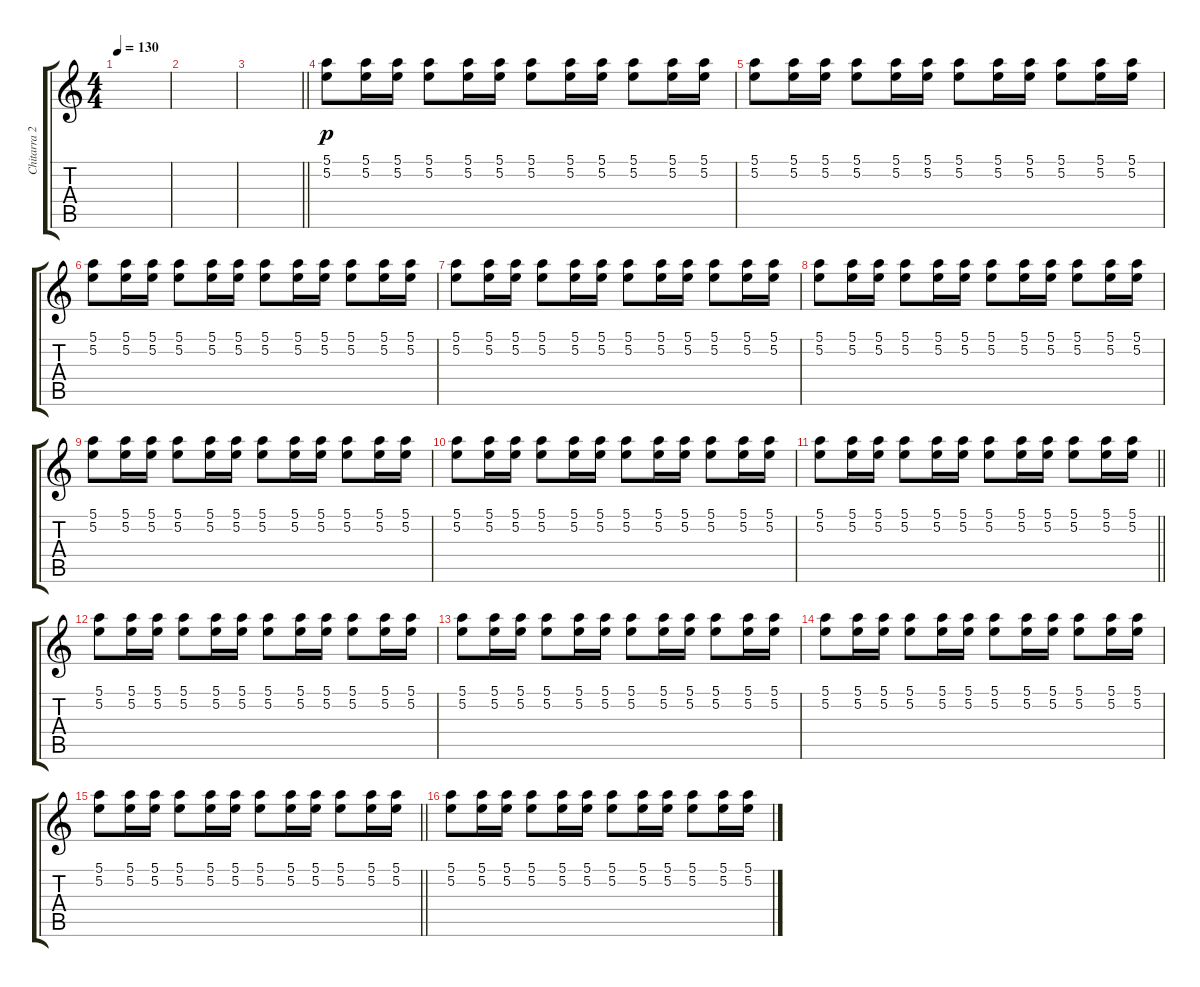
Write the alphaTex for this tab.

\track ("Chitarra 2" "Chitarra 2") {instrument distortionguitar}
\staff {score tabs}
\tuning (E4 B3 G3 D3 A2 E2) {hide}
\ts (4 4)
\tempo 130
\clef g2
\ks c
|
|
\barLineRight lightlight
|
(5.1 5.2).8{dy p} (5.1 5.2).16 (5.1 5.2).16 (5.1 5.2).8 (5.1 5.2).16 (5.1 5.2).16 (5.1 5.2).8 (5.1 5.2).16 (5.1 5.2).16 (5.1 5.2).8 (5.1 5.2).16 (5.1 5.2).16 |
(5.1 5.2).8 (5.1 5.2).16 (5.1 5.2).16 (5.1 5.2).8 (5.1 5.2).16 (5.1 5.2).16 (5.1 5.2).8 (5.1 5.2).16 (5.1 5.2).16 (5.1 5.2).8 (5.1 5.2).16 (5.1 5.2).16 |
(5.1 5.2).8 (5.1 5.2).16 (5.1 5.2).16 (5.1 5.2).8 (5.1 5.2).16 (5.1 5.2).16 (5.1 5.2).8 (5.1 5.2).16 (5.1 5.2).16 (5.1 5.2).8 (5.1 5.2).16 (5.1 5.2).16 |
(5.1 5.2).8 (5.1 5.2).16 (5.1 5.2).16 (5.1 5.2).8 (5.1 5.2).16 (5.1 5.2).16 (5.1 5.2).8 (5.1 5.2).16 (5.1 5.2).16 (5.1 5.2).8 (5.1 5.2).16 (5.1 5.2).16 |
(5.1 5.2).8 (5.1 5.2).16 (5.1 5.2).16 (5.1 5.2).8 (5.1 5.2).16 (5.1 5.2).16 (5.1 5.2).8 (5.1 5.2).16 (5.1 5.2).16 (5.1 5.2).8 (5.1 5.2).16 (5.1 5.2).16 |
(5.1 5.2).8 (5.1 5.2).16 (5.1 5.2).16 (5.1 5.2).8 (5.1 5.2).16 (5.1 5.2).16 (5.1 5.2).8 (5.1 5.2).16 (5.1 5.2).16 (5.1 5.2).8 (5.1 5.2).16 (5.1 5.2).16 |
(5.1 5.2).8 (5.1 5.2).16 (5.1 5.2).16 (5.1 5.2).8 (5.1 5.2).16 (5.1 5.2).16 (5.1 5.2).8 (5.1 5.2).16 (5.1 5.2).16 (5.1 5.2).8 (5.1 5.2).16 (5.1 5.2).16 |
\barLineRight lightlight
(5.1 5.2).8 (5.1 5.2).16 (5.1 5.2).16 (5.1 5.2).8 (5.1 5.2).16 (5.1 5.2).16 (5.1 5.2).8 (5.1 5.2).16 (5.1 5.2).16 (5.1 5.2).8 (5.1 5.2).16 (5.1 5.2).16 |
(5.1 5.2).8 (5.1 5.2).16 (5.1 5.2).16 (5.1 5.2).8 (5.1 5.2).16 (5.1 5.2).16 (5.1 5.2).8 (5.1 5.2).16 (5.1 5.2).16 (5.1 5.2).8 (5.1 5.2).16 (5.1 5.2).16 |
(5.1 5.2).8 (5.1 5.2).16 (5.1 5.2).16 (5.1 5.2).8 (5.1 5.2).16 (5.1 5.2).16 (5.1 5.2).8 (5.1 5.2).16 (5.1 5.2).16 (5.1 5.2).8 (5.1 5.2).16 (5.1 5.2).16 |
(5.1 5.2).8 (5.1 5.2).16 (5.1 5.2).16 (5.1 5.2).8 (5.1 5.2).16 (5.1 5.2).16 (5.1 5.2).8 (5.1 5.2).16 (5.1 5.2).16 (5.1 5.2).8 (5.1 5.2).16 (5.1 5.2).16 |
\barLineRight lightlight
(5.1 5.2).8 (5.1 5.2).16 (5.1 5.2).16 (5.1 5.2).8 (5.1 5.2).16 (5.1 5.2).16 (5.1 5.2).8 (5.1 5.2).16 (5.1 5.2).16 (5.1 5.2).8 (5.1 5.2).16 (5.1 5.2).16 |
(5.1 5.2).8 (5.1 5.2).16 (5.1 5.2).16 (5.1 5.2).8 (5.1 5.2).16 (5.1 5.2).16 (5.1 5.2).8 (5.1 5.2).16 (5.1 5.2).16 (5.1 5.2).8 (5.1 5.2).16 (5.1 5.2).16
